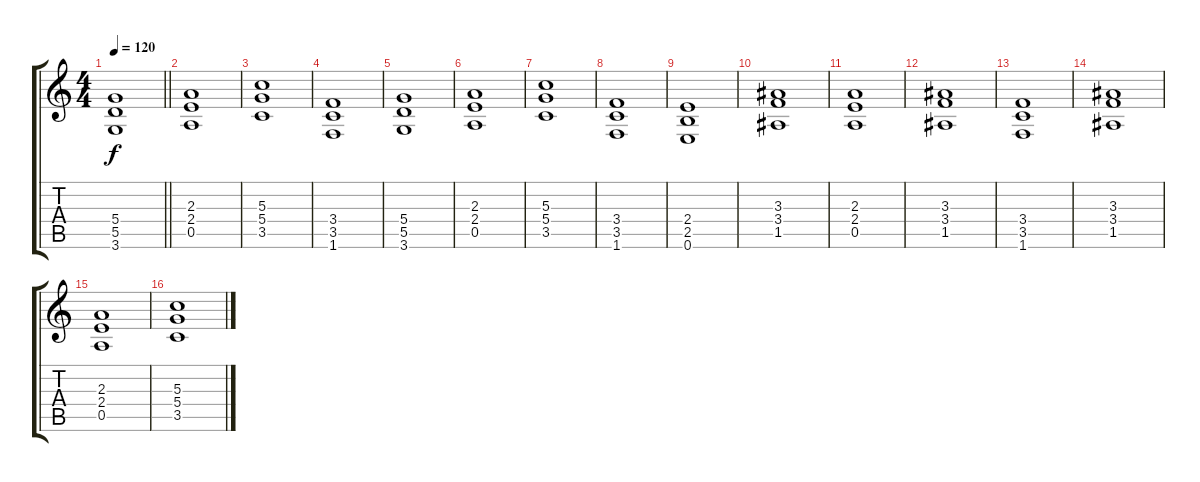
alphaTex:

\track "" {instrument overdrivenguitar}
\staff {score tabs}
\tuning (E4 B3 G3 D3 A2 E2) {hide}
\ts (4 4)
\tempo 120
\clef g2
\barLineRight lightlight
\ks c
(5.4 5.5 3.6).1{dy f} |
(2.3 2.4 0.5).1 |
(5.3 5.4 3.5).1 |
(3.4 3.5 1.6).1 |
(5.4 5.5 3.6).1 |
(2.3 2.4 0.5).1 |
(5.3 5.4 3.5).1 |
(3.4 3.5 1.6).1 |
(2.4 2.5 0.6).1 |
(3.3 3.4 1.5).1 |
(2.3 2.4 0.5).1 |
(3.3 3.4 1.5).1 |
(3.4 3.5 1.6).1 |
(3.3 3.4 1.5).1 |
(2.3 2.4 0.5).1 |
(5.3 5.4 3.5).1
